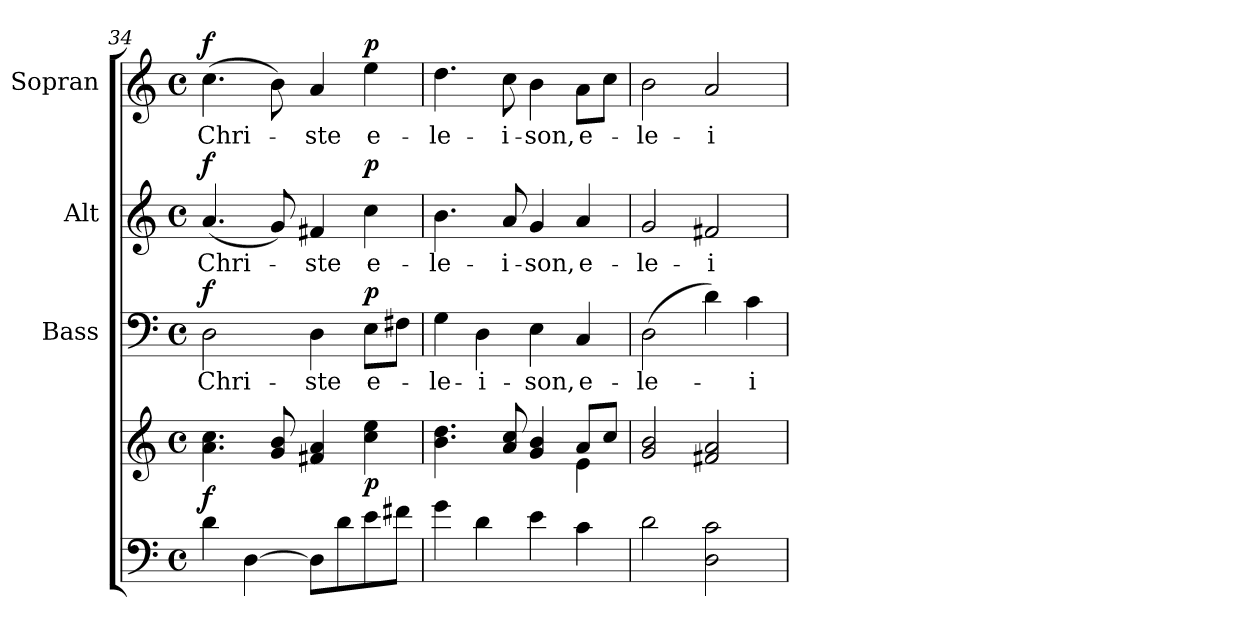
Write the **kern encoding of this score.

**kern	**kern	**dynam	**kern	**text	**dynam	**kern	**text	**dynam	**kern	**text	**dynam
*part4	*part4	*part4	*part3	*part3	*part3	*part2	*part2	*part2	*part1	*part1	*part1
*staff5	*staff4	*staff4/5	*staff3	*staff3	*staff3	*staff2	*staff2	*staff2	*staff1	*staff1	*staff1
*	*	*	*I"Bass	*	*	*I"Alt	*	*	*I"Sopran	*	*
*	*	*	*I'B.	*	*	*I'A	*	*	*I'S	*	*
!!LO:PB:g=z
*clefF4	*clefG2	*	*clefF4	*	*	*clefG2	*	*	*clefG2	*	*
*k[]	*k[]	*	*k[]	*	*	*k[]	*	*	*k[]	*	*
*C:	*C:	*	*C:	*	*	*C:	*	*	*C:	*	*
*M4/4	*M4/4	*	*M4/4	*	*	*M4/4	*	*	*M4/4	*	*
*met(c)	*met(c)	*	*met(c)	*	*	*met(c)	*	*	*met(c)	*	*
=34	=34	=34	=34	=34	=34	=34	=34	=34	=34	=34	=34
!	!	!LO:DY:b	!	!LO:LY:b	!LO:DY:a	!	!LO:LY:b	!LO:DY:a	!	!LO:LY:b	!LO:DY:a
4d\	4.a\ 4.cc\	f	2D\	Chri-	f	(<4.a/	Chri-	f	(>4.cc\	Chri-	f
[4D\	.	.	.	.	.	.	.	.	.	.	.
.	8g/ 8b/	.	.	.	.	8g/)	.	.	8b\)	.	.
!	!	!	!	!LO:LY:b	!	!	!LO:LY:b	!	!	!LO:LY:b	!
8D\L]	4f#X/ 4a/	.	4D\	-ste	.	4f#X/	-ste	.	4a/	-ste	.
8d\	.	.	.	.	.	.	.	.	.	.	.
!	!	!LO:DY:b	!	!LO:LY:b	!LO:DY:a	!	!LO:LY:b	!LO:DY:a	!	!LO:LY:b	!LO:DY:a
8e\	4cc\ 4ee\	p	8E\L	e-	p	4cc\	e-	p	4ee\	e-	p
8f#X\J	.	.	8F#X\J	.	.	.	.	.	.	.	.
=35	=35	=35	=35	=35	=35	=35	=35	=35	=35	=35	=35
*	*^	*	*	*	*	*	*	*	*	*	*
!	!	!	!	!	!LO:LY:b	!	!	!LO:LY:b	!	!	!LO:LY:b	!
4g\	4.b\ 4.dd\	2.ryy	.	4G\	-le-	.	4.b\	-le-	.	4.dd\	-le-	.
!	!	!	!	!	!LO:LY:b	!	!	!	!	!	!	!
4d\	.	.	.	4D\	-i-	.	.	.	.	.	.	.
!	!	!	!	!	!	!	!	!LO:LY:b	!	!	!LO:LY:b	!
.	8a/ 8cc/	.	.	.	.	.	8a/	-i-	.	8cc\	-i-	.
!	!	!	!	!	!LO:LY:b	!	!	!LO:LY:b	!	!	!LO:LY:b	!
4e\	4g/ 4b/	.	.	4E\	-son,	.	4g/	-son,	.	4b\	-son,	.
!	!	!	!	!	!LO:LY:b	!	!	!LO:LY:b	!	!	!LO:LY:b	!
4c\	8a/L	4e\	.	4C/	e-	.	4a/	e-	.	8a\L	e-	.
.	8cc/J	.	.	.	.	.	.	.	.	8cc\J	.	.
*	*v	*v	*	*	*	*	*	*	*	*	*	*
=36	=36	=36	=36	=36	=36	=36	=36	=36	=36	=36	=36
!	!	!	!	!LO:LY:b	!	!	!LO:LY:b	!	!	!LO:LY:b	!
2d\	2g/ 2b/	.	(>2D\	-le-	.	2g/	-le-	.	2b\	-le-	.
!	!	!	!	!	!	!	!LO:LY:b	!	!	!LO:LY:b	!
2D\ 2c\	2f#X/ 2a/	.	4d\)	.	.	2f#X/	-i-	.	2a/	-i-	.
!	!	!	!	!LO:LY:b	!	!	!	!	!	!	!
.	.	.	4c\	-i-	.	.	.	.	.	.	.
=	=	=	=	=	=	=	=	=	=	=	=
*-	*-	*-	*-	*-	*-	*-	*-	*-	*-	*-	*-
